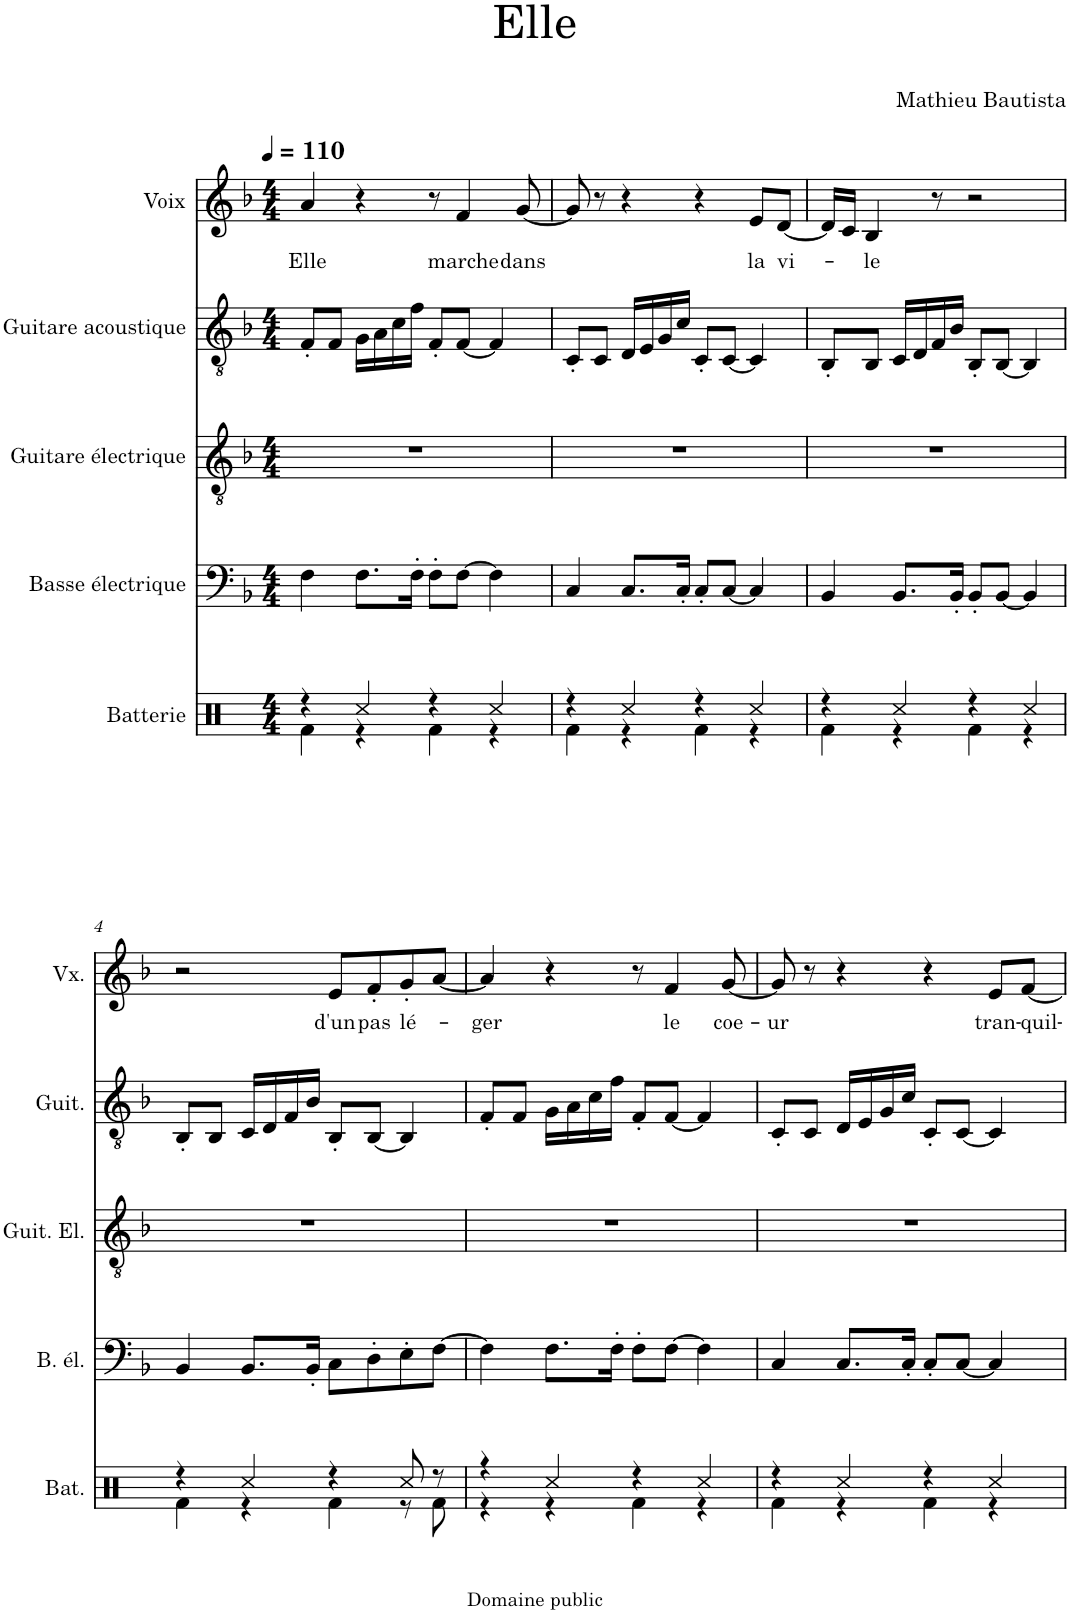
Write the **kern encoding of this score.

**kern	**kern	**kern	**kern	**kern	**text
*part5	*part4	*part3	*part2	*part1	*part1
*staff5	*staff4	*staff3	*staff2	*staff1	*staff1
*I"Batterie	*I"Basse électrique	*I"Guitare électrique	*I"Guitare acoustique	*I"Voix	*
*I'Bat.	*I'B. él.	*I'Guit. El.	*I'Guit.	*I'Vx.	*
*clefX	*clefF4	*clefGv2	*clefGv2	*clefG2	*
*	*Trd7c12	*	*	*	*
*k[]	*k[b-]	*k[b-]	*k[b-]	*k[b-]	*
*M4/4	*M4/4	*M4/4	*M4/4	*M4/4	*
*MM110	*MM110	*MM110	*MM110	*MM110	*
=1	=1	=1	=1	=1	=1
*^	*	*	*	*	*
!	!	!	!	!	!	!LO:LY:b
4r	4Rf\	4F\	1r	8F'/L	4a/	Elle
.	.	.	.	8F/J	.	.
4Rcc/	4r	8.F\L	.	16G\LL	4r	.
.	.	.	.	16A\	.	.
.	.	.	.	16c\	.	.
.	.	16F'\Jk	.	16f\JJ	.	.
4r	4Rf\	8F'\L	.	8F'/L	8r	.
!	!	!	!	!	!	!LO:LY:b
.	.	[8F\J	.	[8F/J	4f/	marche
4Rcc/	4r	4F\]	.	4F/]	.	.
!	!	!	!	!	!	!LO:LY:b
.	.	.	.	.	[8g/	dans
=2	=2	=2	=2	=2	=2	=2
4r	4Rf\	4C/	1r	8C'/L	8g/]	.
.	.	.	.	8C/J	8r	.
4Rcc/	4r	8.C/L	.	16D/LL	4r	.
.	.	.	.	16E/	.	.
.	.	.	.	16G/	.	.
.	.	16C'/Jk	.	16c/JJ	.	.
4r	4Rf\	8C'/L	.	8C'/L	4r	.
.	.	[8C/J	.	[8C/J	.	.
!	!	!	!	!	!	!LO:LY:b
4Rcc/	4r	4C/]	.	4C/]	8e/L	la
!	!	!	!	!	!	!LO:LY:b
.	.	.	.	.	[8d/J	vi-
=3	=3	=3	=3	=3	=3	=3
4r	4Rf\	4BB-/	1r	8BB-'/L	16d/LL]	.
.	.	.	.	.	16c/JJ	.
!	!	!	!	!	!	!LO:LY:b
.	.	.	.	8BB-/J	4B-/	-le
4Rcc/	4r	8.BB-/L	.	16C/LL	.	.
.	.	.	.	16D/	.	.
.	.	.	.	16F/	8r	.
.	.	16BB-'/Jk	.	16B-/JJ	.	.
4r	4Rf\	8BB-'/L	.	8BB-'/L	2r	.
.	.	[8BB-/J	.	[8BB-/J	.	.
4Rcc/	4r	4BB-/]	.	4BB-/]	.	.
!!LO:LB:g=z
=4	=4	=4	=4	=4	=4	=4
4r	4Rf\	4BB-/	1r	8BB-'/L	2r	.
.	.	.	.	8BB-/J	.	.
4Rcc/	4r	8.BB-/L	.	16C/LL	.	.
.	.	.	.	16D/	.	.
.	.	.	.	16F/	.	.
.	.	16BB-'/Jk	.	16B-/JJ	.	.
!	!	!	!	!	!	!LO:LY:b
4r	4Rf\	8C\L	.	8BB-'/L	8e/L	d'un
!	!	!	!	!	!	!LO:LY:b
.	.	8D'\	.	[8BB-/J	8f'/	pas
!	!	!	!	!	!	!LO:LY:b
8Rcc/	8r	8E'\	.	4BB-/]	8g'/	lé-
8r	8Rf\	[8F\J	.	.	[8a/J	.
=5	=5	=5	=5	=5	=5	=5
!	!	!	!	!	!	!LO:LY:b
4r	4r	4F\]	1r	8F'/L	4a/]	-ger
.	.	.	.	8F/J	.	.
4Rcc/	4r	8.F\L	.	16G\LL	4r	.
.	.	.	.	16A\	.	.
.	.	.	.	16c\	.	.
.	.	16F'\Jk	.	16f\JJ	.	.
4r	4Rf\	8F'\L	.	8F'/L	8r	.
!	!	!	!	!	!	!LO:LY:b
.	.	[8F\J	.	[8F/J	4f/	le
4Rcc/	4r	4F\]	.	4F/]	.	.
!	!	!	!	!	!	!LO:LY:b
.	.	.	.	.	[8g/	coe-
=6	=6	=6	=6	=6	=6	=6
!	!	!	!	!	!	!LO:LY:b
4r	4Rf\	4C/	1r	8C'/L	8g/]	-ur
.	.	.	.	8C/J	8r	.
4Rcc/	4r	8.C/L	.	16D/LL	4r	.
.	.	.	.	16E/	.	.
.	.	.	.	16G/	.	.
.	.	16C'/Jk	.	16c/JJ	.	.
4r	4Rf\	8C'/L	.	8C'/L	4r	.
.	.	[8C/J	.	[8C/J	.	.
!	!	!	!	!	!	!LO:LY:b
4Rcc/	4r	4C/]	.	4C/]	8e/L	tran-
!	!	!	!	!	!	!LO:LY:b
.	.	.	.	.	[8f/J	-quil-
*v	*v	*	*	*	*	*
=	=	=	=	=	=
*-	*-	*-	*-	*-	*-
